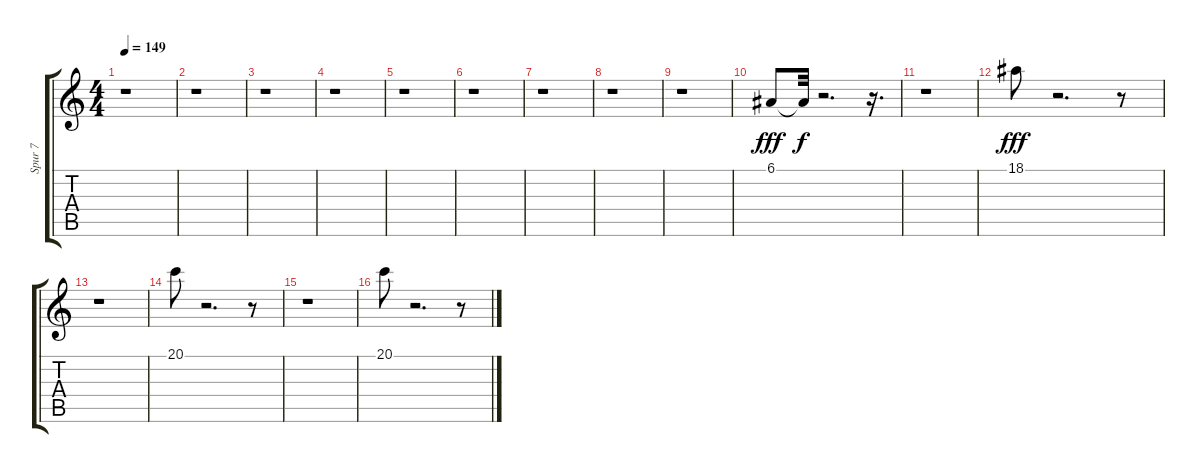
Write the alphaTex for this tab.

\track ("Spur 7" "Spur 7") {instrument orchestrahit}
\staff {score tabs}
\tuning (E4 B3 G3 D3 A2 E2) {hide}
\ts (4 4)
\tempo 149
\clef g2
\ks c
r.1{dy f} |
r.1 |
r.1 |
r.1 |
r.1 |
r.1 |
r.1 |
r.1 |
r.1 |
6.1.8{dy fff} 6.1{t}.32{dy f} r.2{d} r.16{d} |
r.1 |
18.1.8{dy fff} r.2{d} r.8 |
r.1 |
20.1.8 r.2{d} r.8 |
r.1 |
20.1.8 r.2{d} r.8
